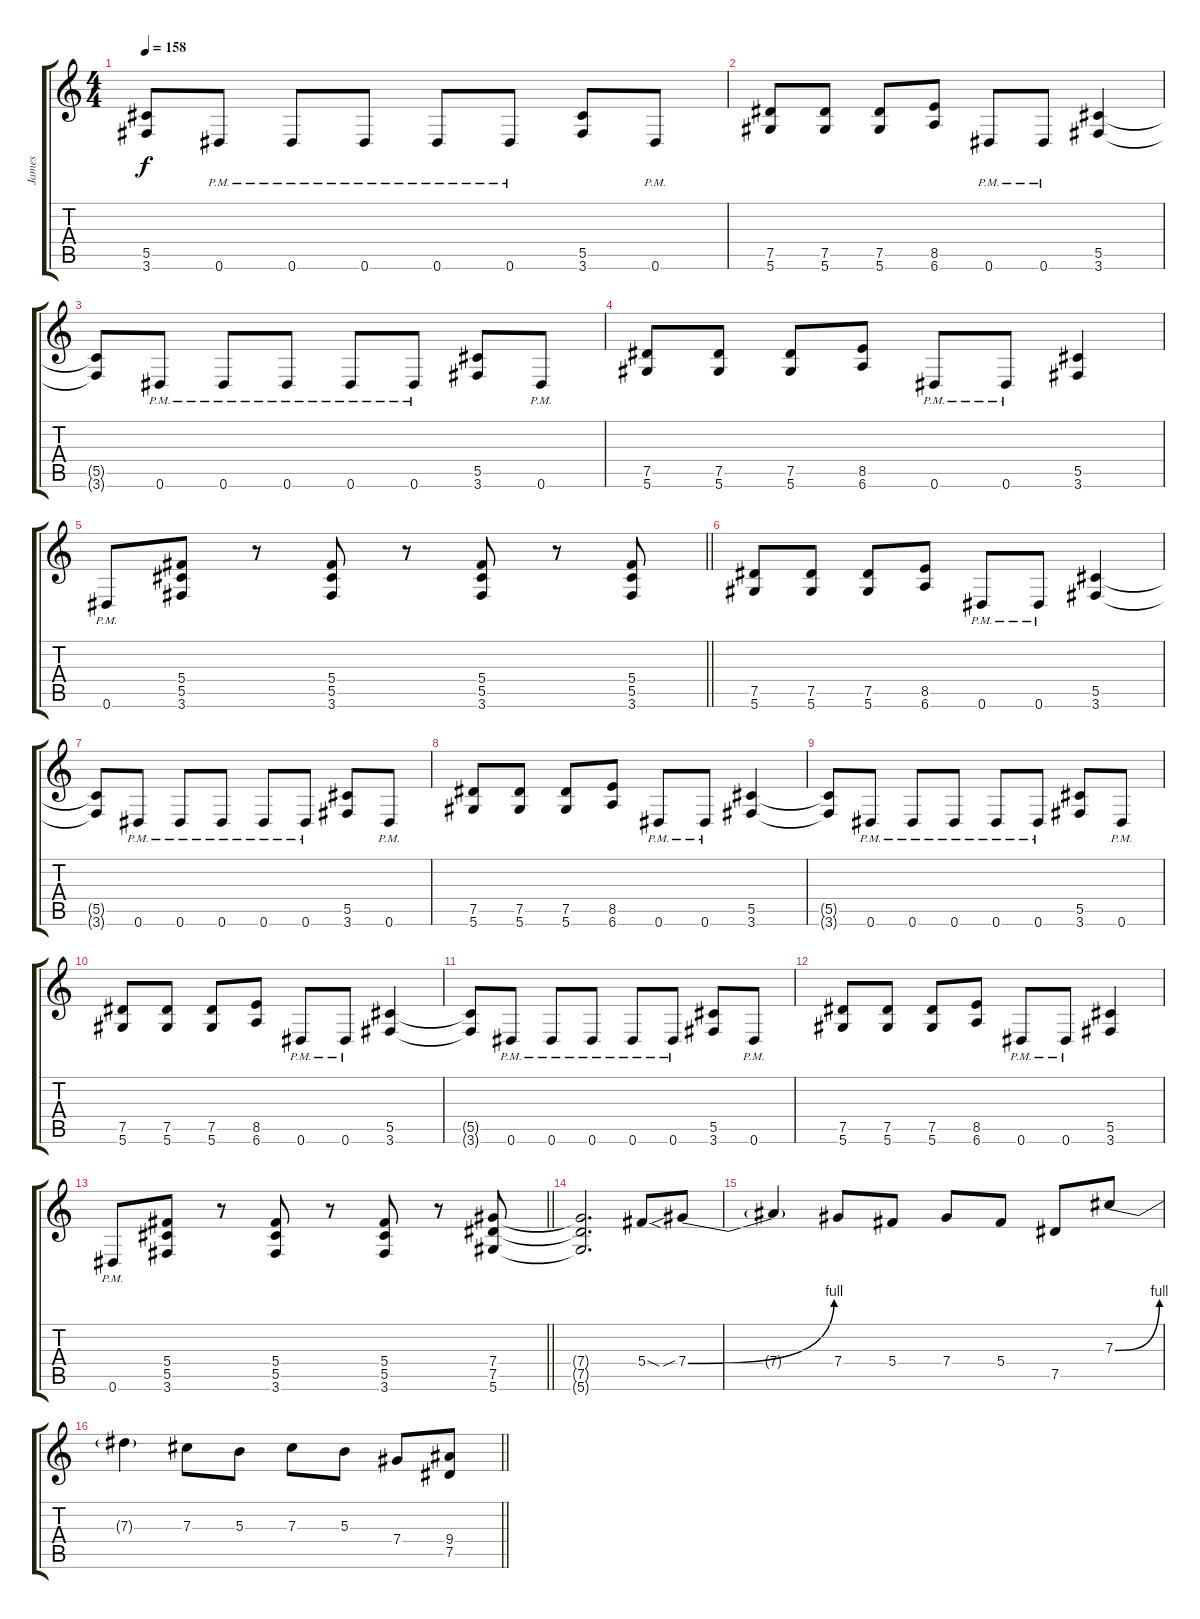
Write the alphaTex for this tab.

\track ("James" "James") {instrument distortionguitar}
\staff {score tabs}
\tuning (Eb4 Bb3 Gb3 Db3 Ab2 Eb2) {hide}
\ts (4 4)
\tempo 158
\clef g2
\ks c
(5.5{t} 3.6{t}).8{dy f} 0.6{pm}.8 0.6{pm}.8 0.6{pm}.8 0.6{pm}.8 0.6{pm}.8 (5.5 3.6).8 0.6{pm}.8 |
(7.5 5.6).8 (7.5 5.6).8 (7.5 5.6).8 (8.5 6.6).8 0.6{pm}.8 0.6{pm}.8 (5.5 3.6).4 |
(5.5{t} 3.6{t}).8 0.6{pm}.8 0.6{pm}.8 0.6{pm}.8 0.6{pm}.8 0.6{pm}.8 (5.5 3.6).8 0.6{pm}.8 |
(7.5 5.6).8 (7.5 5.6).8 (7.5 5.6).8 (8.5 6.6).8 0.6{pm}.8 0.6{pm}.8 (5.5 3.6).4 |
\barLineRight lightlight
0.6{pm}.8 (5.4 5.5 3.6).8 r.8 (5.4 5.5 3.6).8 r.8 (5.4 5.5 3.6).8 r.8 (5.4 5.5 3.6).8 |
\section ("" "")
(7.5 5.6).8 (7.5 5.6).8 (7.5 5.6).8 (8.5 6.6).8 0.6{pm}.8 0.6{pm}.8 (5.5 3.6).4 |
(5.5{t} 3.6{t}).8 0.6{pm}.8 0.6{pm}.8 0.6{pm}.8 0.6{pm}.8 0.6{pm}.8 (5.5 3.6).8 0.6{pm}.8 |
(7.5 5.6).8 (7.5 5.6).8 (7.5 5.6).8 (8.5 6.6).8 0.6{pm}.8 0.6{pm}.8 (5.5 3.6).4 |
(5.5{t} 3.6{t}).8 0.6{pm}.8 0.6{pm}.8 0.6{pm}.8 0.6{pm}.8 0.6{pm}.8 (5.5 3.6).8 0.6{pm}.8 |
(7.5 5.6).8 (7.5 5.6).8 (7.5 5.6).8 (8.5 6.6).8 0.6{pm}.8 0.6{pm}.8 (5.5 3.6).4 |
(5.5{t} 3.6{t}).8 0.6{pm}.8 0.6{pm}.8 0.6{pm}.8 0.6{pm}.8 0.6{pm}.8 (5.5 3.6).8 0.6{pm}.8 |
(7.5 5.6).8 (7.5 5.6).8 (7.5 5.6).8 (8.5 6.6).8 0.6{pm}.8 0.6{pm}.8 (5.5 3.6).4 |
\barLineRight lightlight
0.6{pm}.8 (5.4 5.5 3.6).8 r.8 (5.4 5.5 3.6).8 r.8 (5.4 5.5 3.6).8 r.8 (7.4 7.5 5.6).8 |
\section ("" "")
(7.4{t} 7.5{t} 5.6{t}).2{d} 5.4{sod}.8 7.4{be (bend 0 0 60 4) sib}.8 |
7.4{t}.4 7.4.8 5.4.8 7.4.8 5.4.8 7.5.8 7.3{be (bend 0 0 60 4)}.8 |
\barLineRight lightlight
7.3{t}.4 7.3.8 5.3.8 7.3.8 5.3.8 7.4.8 (9.4 7.5).8
